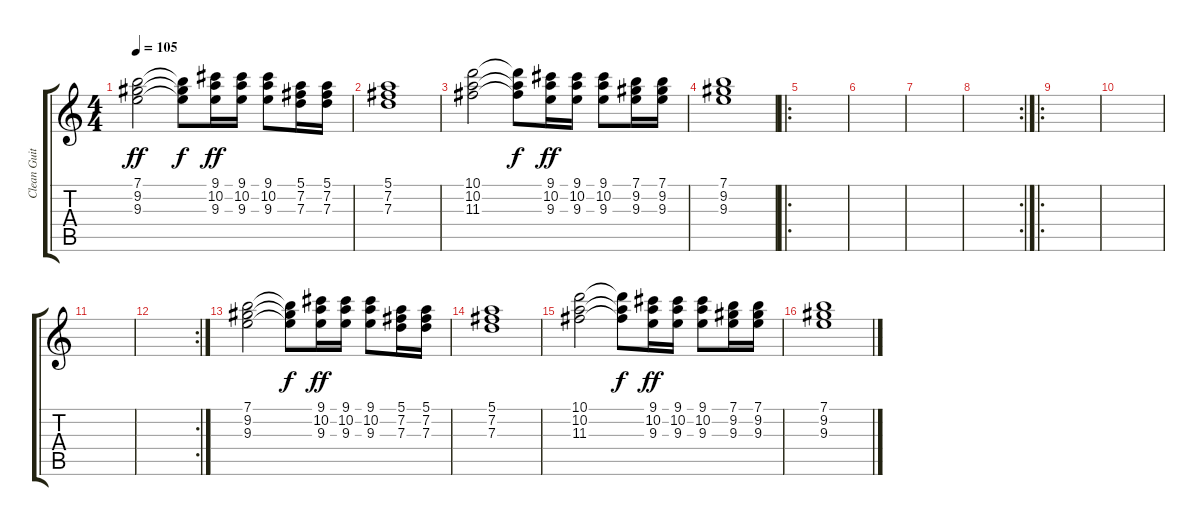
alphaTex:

\track ("Clean Guitar" "Clean Guit") {instrument electricguitarclean}
\staff {score tabs}
\tuning (E4 B3 G3 D3 A2 E2) {hide}
\ts (4 4)
\tempo 105
\clef g2
\ks c
(7.1 9.2 9.3).2{dy ff} (7.1{t} 9.2{t} 9.3{t}).8{dy f} (9.1 10.2 9.3).16{dy ff} (9.1 10.2 9.3).16 (9.1 10.2 9.3).8 (5.1 7.2 7.3).16 (5.1 7.2 7.3).16 |
(5.1 7.2 7.3).1 |
(10.1 10.2 11.3).2 (10.1{t} 10.2{t} 11.3{t}).8{dy f} (9.1 10.2 9.3).16{dy ff} (9.1 10.2 9.3).16 (9.1 10.2 9.3).8 (7.1 9.2 9.3).16 (7.1 9.2 9.3).16 |
(7.1 9.2 9.3).1 |
\ro
|
|
|
\rc 2
|
\ro
|
|
|
\rc 2
|
(7.1 9.2 9.3).2 (7.1{t} 9.2{t} 9.3{t}).8{dy f} (9.1 10.2 9.3).16{dy ff} (9.1 10.2 9.3).16 (9.1 10.2 9.3).8 (5.1 7.2 7.3).16 (5.1 7.2 7.3).16 |
(5.1 7.2 7.3).1 |
(10.1 10.2 11.3).2 (10.1{t} 10.2{t} 11.3{t}).8{dy f} (9.1 10.2 9.3).16{dy ff} (9.1 10.2 9.3).16 (9.1 10.2 9.3).8 (7.1 9.2 9.3).16 (7.1 9.2 9.3).16 |
(7.1 9.2 9.3).1
